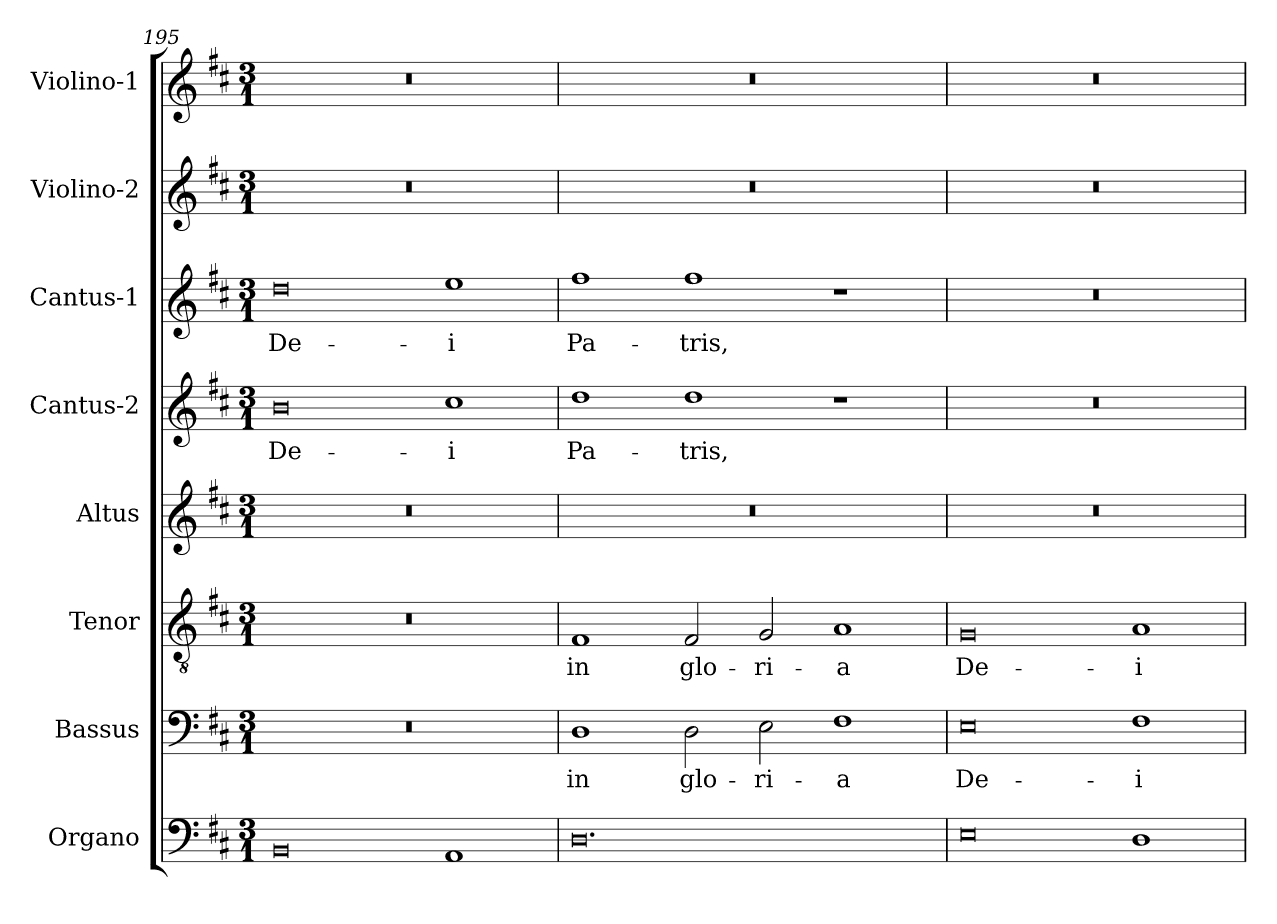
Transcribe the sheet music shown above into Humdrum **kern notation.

**kern	**kern	**text	**kern	**text	**kern	**kern	**text	**kern	**text	**kern	**kern
*part8	*part7	*part7	*part6	*part6	*part5	*part4	*part4	*part3	*part3	*part2	*part1
*staff8	*staff7	*staff7	*staff6	*staff6	*staff5	*staff4	*staff4	*staff3	*staff3	*staff2	*staff1
*I"Organo	*I"Bassus	*	*I"Tenor	*	*I"Altus	*I"Cantus-2	*	*I"Cantus-1	*	*I"Violino-2	*I"Violino-1
*I'Og	*I'B	*	*I'T	*	*I'A	*I'C2	*	*I'C1	*	*I'V2	*I'V1
!!LO:PB:g=z
*clefF4	*clefF4	*	*clefGv2	*	*clefG2	*clefG2	*	*clefG2	*	*clefG2	*clefG2
*k[f#c#]	*k[f#c#]	*	*k[f#c#]	*	*k[f#c#]	*k[f#c#]	*	*k[f#c#]	*	*k[f#c#]	*k[f#c#]
*D:	*D:	*	*D:	*	*D:	*D:	*	*D:	*	*D:	*D:
*M3/1	*M3/1	*	*M3/1	*	*M3/1	*M3/1	*	*M3/1	*	*M3/1	*M3/1
=195	=195	=195	=195	=195	=195	=195	=195	=195	=195	=195	=195
!	!	!	!	!	!	!	!LO:LY:b	!	!	!	!
!	!	!	!	!	!	!	!	!	!LO:LY:b	!	!
0BB	0.r	.	0.r	.	0.r	0b	De-	0dd	De-	0.r	0.r
!	!	!	!	!	!	!	!LO:LY:b	!	!	!	!
!	!	!	!	!	!	!	!	!	!LO:LY:b	!	!
1AA	.	.	.	.	.	1cc#	-i	1ee	-i	.	.
=196	=196	=196	=196	=196	=196	=196	=196	=196	=196	=196	=196
!	!	!LO:LY:b	!	!	!	!	!	!	!	!	!
!	!	!	!	!LO:LY:b	!	!	!	!	!	!	!
!	!	!	!	!	!	!	!LO:LY:b	!	!	!	!
!	!	!	!	!	!	!	!	!	!LO:LY:b	!	!
0.D	1D	in	1F#	in	0.r	1dd	Pa-	1ff#	Pa-	0.r	0.r
!	!	!LO:LY:b	!	!	!	!	!	!	!	!	!
!	!	!	!	!LO:LY:b	!	!	!	!	!	!	!
!	!	!	!	!	!	!	!LO:LY:b	!	!	!	!
!	!	!	!	!	!	!	!	!	!LO:LY:b	!	!
.	2D\	glo-	2F#/	glo-	.	1dd	-tris,	1ff#	-tris,	.	.
!	!	!LO:LY:b	!	!	!	!	!	!	!	!	!
!	!	!	!	!LO:LY:b	!	!	!	!	!	!	!
.	2E\	-ri-	2G/	-ri-	.	.	.	.	.	.	.
!	!	!LO:LY:b	!	!	!	!	!	!	!	!	!
!	!	!	!	!LO:LY:b	!	!	!	!	!	!	!
.	1F#	-a	1A	-a	.	1r	.	1r	.	.	.
=197	=197	=197	=197	=197	=197	=197	=197	=197	=197	=197	=197
!	!	!LO:LY:b	!	!	!	!	!	!	!	!	!
!	!	!	!	!LO:LY:b	!	!	!	!	!	!	!
0E	0E	De-	0G	De-	0.r	0.r	.	0.r	.	0.r	0.r
!	!	!LO:LY:b	!	!	!	!	!	!	!	!	!
!	!	!	!	!LO:LY:b	!	!	!	!	!	!	!
1D	1F#	-i	1A	-i	.	.	.	.	.	.	.
=	=	=	=	=	=	=	=	=	=	=	=
*-	*-	*-	*-	*-	*-	*-	*-	*-	*-	*-	*-
